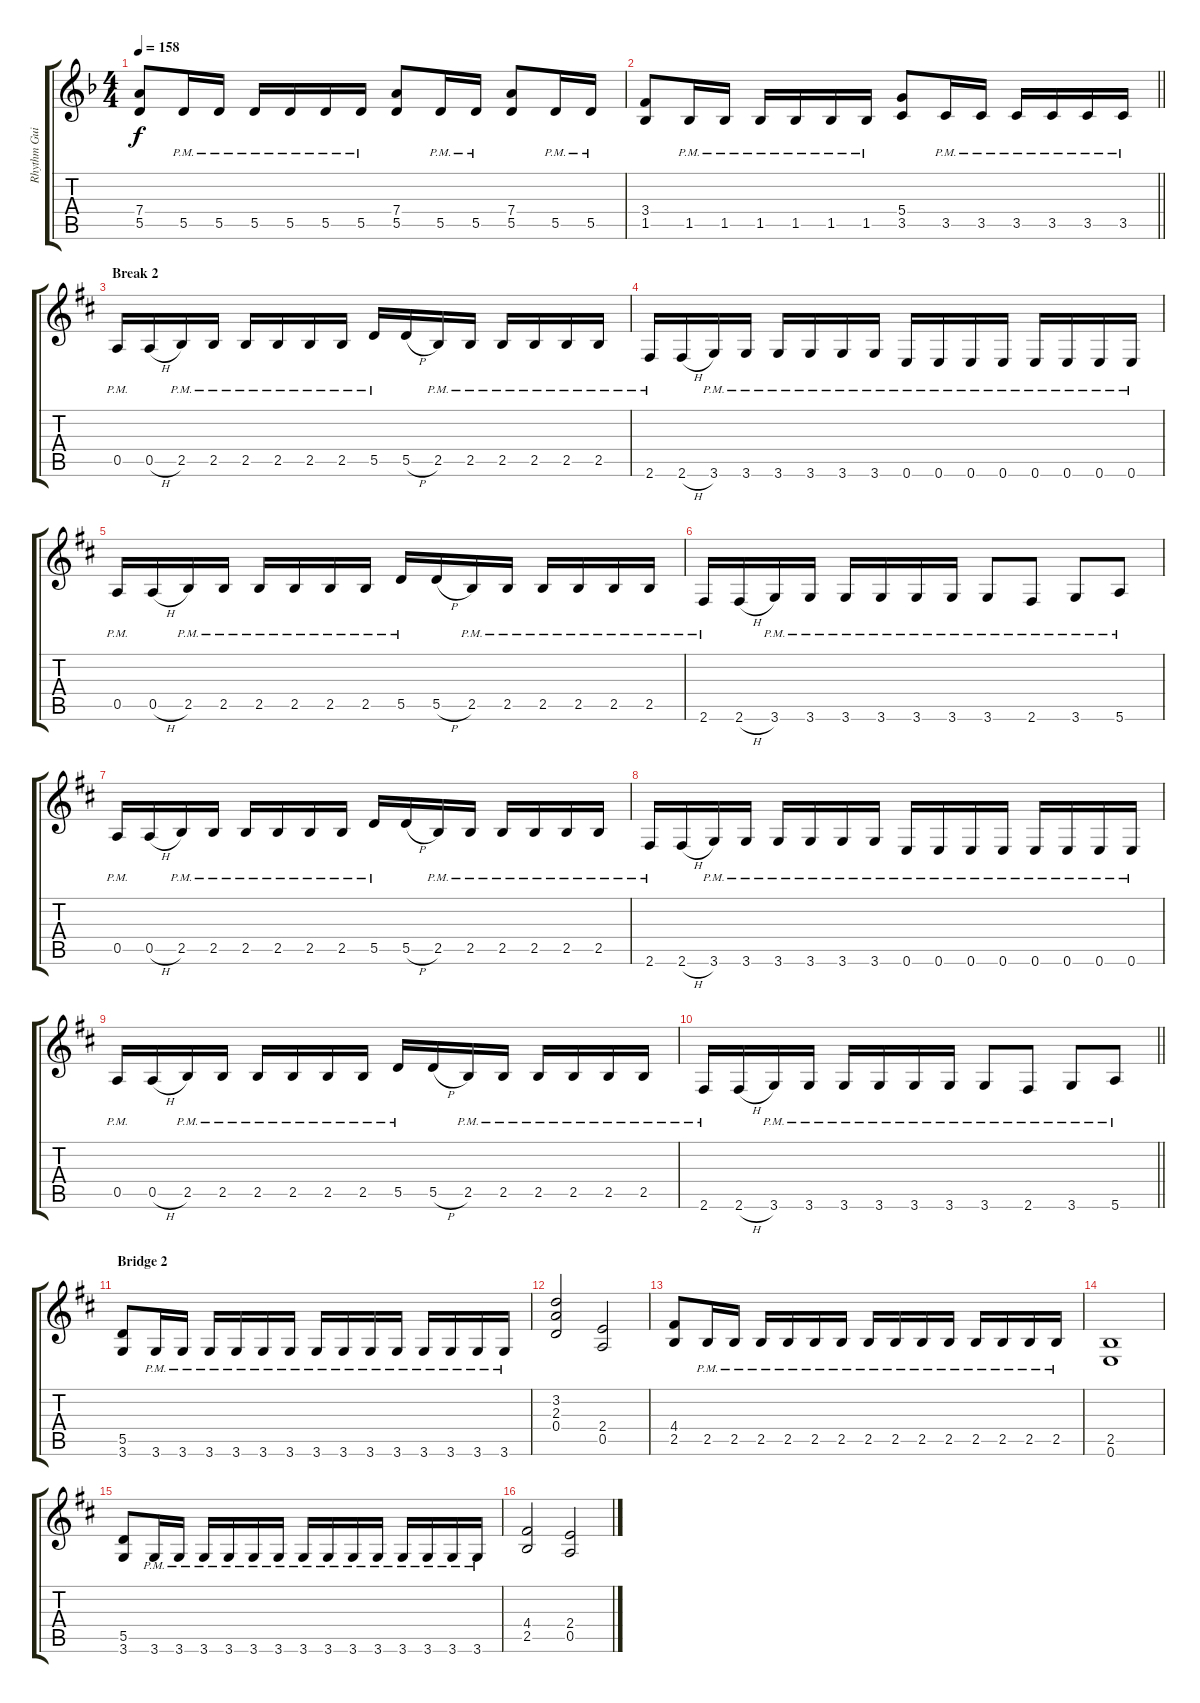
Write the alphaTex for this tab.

\track ("Rhythm Guitar 1: Thomas Eriksson" "Rhythm Gui") {instrument distortionguitar}
\staff {score tabs}
\tuning (E4 B3 G3 D3 A2 E2) {hide}
\ts (4 4)
\tempo 158
\clef g2
\ks dminor
(7.4 5.5).8{dy f} 5.5{pm}.16 5.5{pm}.16 5.5{pm}.16 5.5{pm}.16 5.5{pm}.16 5.5{pm}.16 (7.4 5.5).8 5.5{pm}.16 5.5{pm}.16 (7.4 5.5).8 5.5{pm}.16 5.5{pm}.16 |
\barLineRight lightlight
(3.4 1.5).8 1.5{pm}.16 1.5{pm}.16 1.5{pm}.16 1.5{pm}.16 1.5{pm}.16 1.5{pm}.16 (5.4 3.5).8 3.5{pm}.16 3.5{pm}.16 3.5{pm}.16 3.5{pm}.16 3.5{pm}.16 3.5{pm}.16 |
\section ("" "Break 2")
\ks bminor
0.5{pm}.16 0.5{h}.16 2.5{pm}.16 2.5{pm}.16 2.5{pm}.16 2.5{pm}.16 2.5{pm}.16 2.5{pm}.16 5.5{pm}.16 5.5{h}.16 2.5{pm}.16 2.5{pm}.16 2.5{pm}.16 2.5{pm}.16 2.5{pm}.16 2.5{pm}.16 |
2.6{pm}.16 2.6{h}.16 3.6{pm}.16 3.6{pm}.16 3.6{pm}.16 3.6{pm}.16 3.6{pm}.16 3.6{pm}.16 0.6{pm}.16 0.6{pm}.16 0.6{pm}.16 0.6{pm}.16 0.6{pm}.16 0.6{pm}.16 0.6{pm}.16 0.6{pm}.16 |
0.5{pm}.16 0.5{h}.16 2.5{pm}.16 2.5{pm}.16 2.5{pm}.16 2.5{pm}.16 2.5{pm}.16 2.5{pm}.16 5.5{pm}.16 5.5{h}.16 2.5{pm}.16 2.5{pm}.16 2.5{pm}.16 2.5{pm}.16 2.5{pm}.16 2.5{pm}.16 |
2.6{pm}.16 2.6{h}.16 3.6{pm}.16 3.6{pm}.16 3.6{pm}.16 3.6{pm}.16 3.6{pm}.16 3.6{pm}.16 3.6{pm}.8 2.6{pm}.8 3.6{pm}.8 5.6{pm}.8 |
0.5{pm}.16 0.5{h}.16 2.5{pm}.16 2.5{pm}.16 2.5{pm}.16 2.5{pm}.16 2.5{pm}.16 2.5{pm}.16 5.5{pm}.16 5.5{h}.16 2.5{pm}.16 2.5{pm}.16 2.5{pm}.16 2.5{pm}.16 2.5{pm}.16 2.5{pm}.16 |
2.6{pm}.16 2.6{h}.16 3.6{pm}.16 3.6{pm}.16 3.6{pm}.16 3.6{pm}.16 3.6{pm}.16 3.6{pm}.16 0.6{pm}.16 0.6{pm}.16 0.6{pm}.16 0.6{pm}.16 0.6{pm}.16 0.6{pm}.16 0.6{pm}.16 0.6{pm}.16 |
0.5{pm}.16 0.5{h}.16 2.5{pm}.16 2.5{pm}.16 2.5{pm}.16 2.5{pm}.16 2.5{pm}.16 2.5{pm}.16 5.5{pm}.16 5.5{h}.16 2.5{pm}.16 2.5{pm}.16 2.5{pm}.16 2.5{pm}.16 2.5{pm}.16 2.5{pm}.16 |
\barLineRight lightlight
2.6{pm}.16 2.6{h}.16 3.6{pm}.16 3.6{pm}.16 3.6{pm}.16 3.6{pm}.16 3.6{pm}.16 3.6{pm}.16 3.6{pm}.8 2.6{pm}.8 3.6{pm}.8 5.6{pm}.8 |
\section ("" "Bridge 2")
(5.5 3.6).8 3.6{pm}.16 3.6{pm}.16 3.6{pm}.16 3.6{pm}.16 3.6{pm}.16 3.6{pm}.16 3.6{pm}.16 3.6{pm}.16 3.6{pm}.16 3.6{pm}.16 3.6{pm}.16 3.6{pm}.16 3.6{pm}.16 3.6{pm}.16 |
(3.2 2.3 0.4).2 (2.4 0.5).2 |
(4.4 2.5).8 2.5{pm}.16 2.5{pm}.16 2.5{pm}.16 2.5{pm}.16 2.5{pm}.16 2.5{pm}.16 2.5{pm}.16 2.5{pm}.16 2.5{pm}.16 2.5{pm}.16 2.5{pm}.16 2.5{pm}.16 2.5{pm}.16 2.5{pm}.16 |
(2.5 0.6).1 |
(5.5 3.6).8 3.6{pm}.16 3.6{pm}.16 3.6{pm}.16 3.6{pm}.16 3.6{pm}.16 3.6{pm}.16 3.6{pm}.16 3.6{pm}.16 3.6{pm}.16 3.6{pm}.16 3.6{pm}.16 3.6{pm}.16 3.6{pm}.16 3.6{pm}.16 |
(4.4 2.5).2 (2.4 0.5).2
